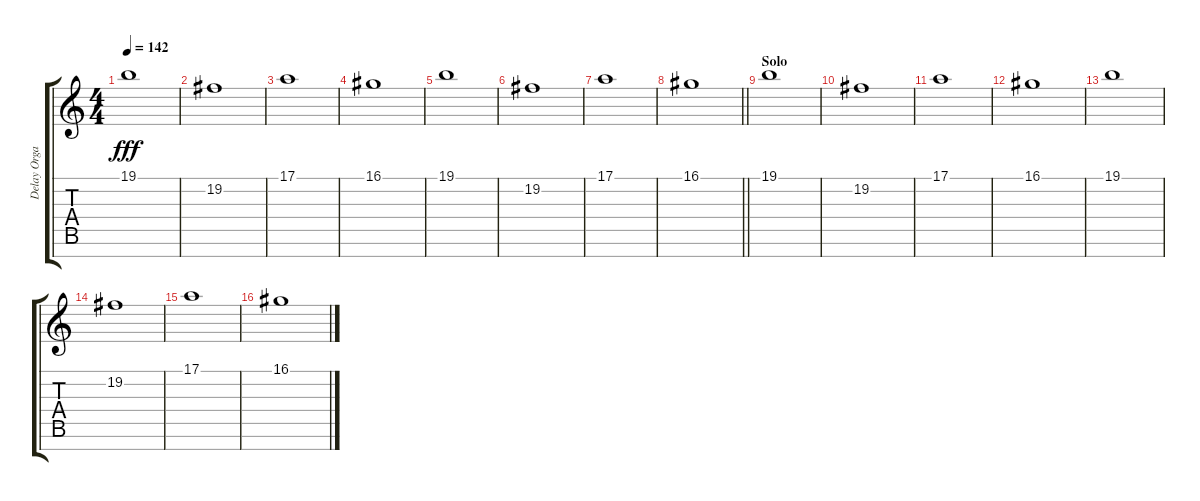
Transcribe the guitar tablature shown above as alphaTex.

\track ("Delay Organ" "Delay Orga") {instrument churchorgan}
\staff {score tabs}
\tuning (E4 B3 G3 D3 A2 E2 B1) {hide}
\ts (4 4)
\tempo 142
\clef g2
\ks c
19.1.1{dy fff} |
19.2.1 |
17.1.1 |
16.1.1 |
19.1.1 |
19.2.1 |
17.1.1 |
\barLineRight lightlight
16.1.1 |
\section ("" "Solo")
19.1.1 |
19.2.1 |
17.1.1 |
16.1.1 |
19.1.1 |
19.2.1 |
17.1.1 |
16.1.1
